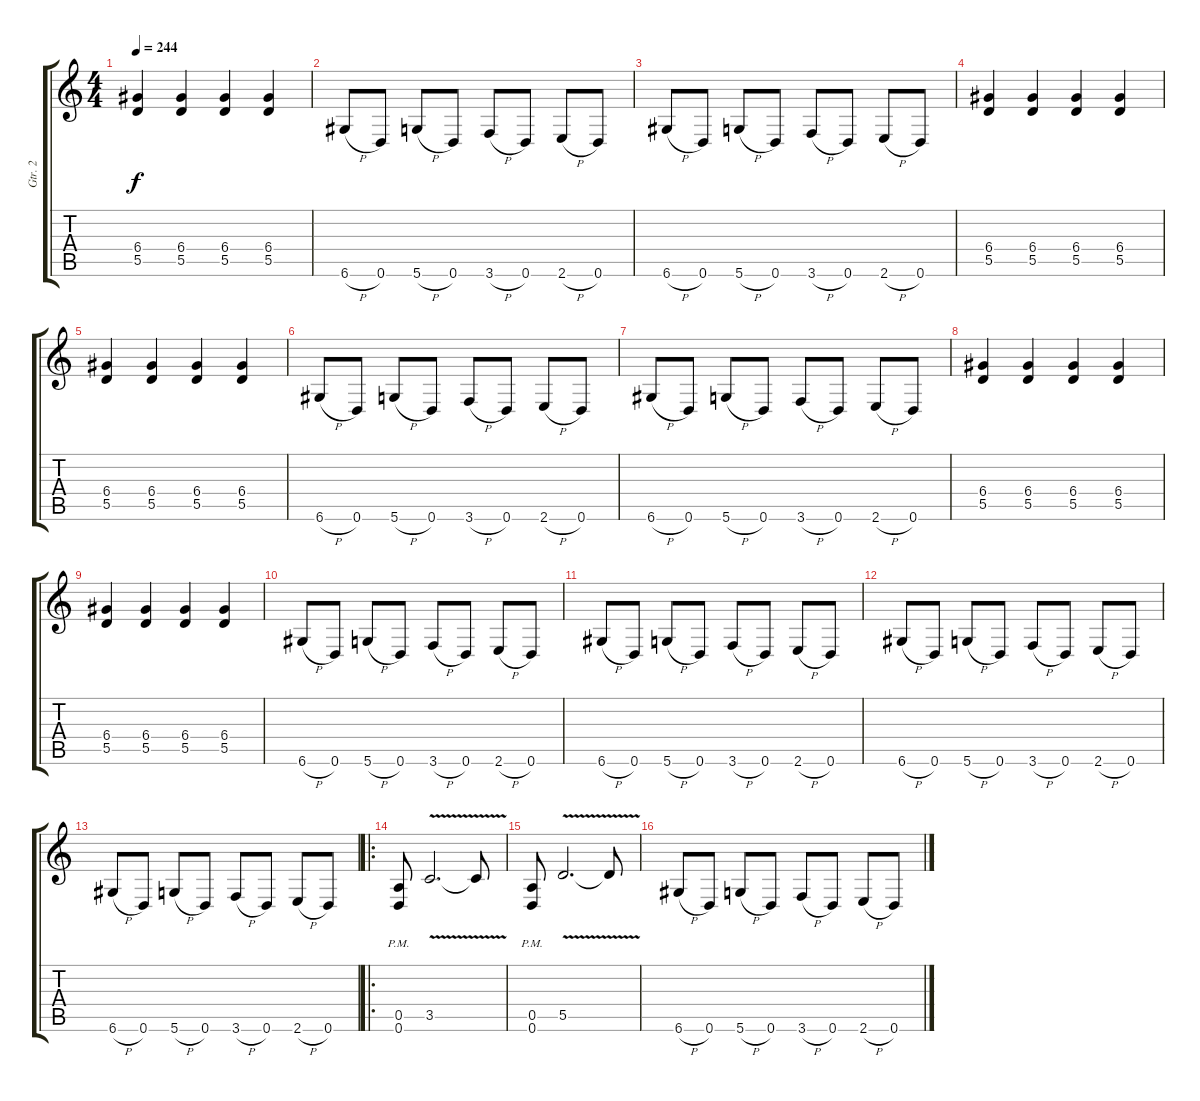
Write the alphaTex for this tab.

\track ("Gtr. 2" "Gtr. 2") {instrument distortionguitar}
\staff {score tabs}
\tuning (E4 B3 G3 D3 A2 D2) {hide}
\ts (4 4)
\tempo 244
\clef g2
\ks c
(6.4 5.5).4{dy f} (6.4 5.5).4 (6.4 5.5).4 (6.4 5.5).4 |
6.6{h}.8 0.6.8 5.6{h}.8 0.6.8 3.6{h}.8 0.6.8 2.6{h}.8 0.6.8 |
6.6{h}.8 0.6.8 5.6{h}.8 0.6.8 3.6{h}.8 0.6.8 2.6{h}.8 0.6.8 |
(6.4 5.5).4 (6.4 5.5).4 (6.4 5.5).4 (6.4 5.5).4 |
(6.4 5.5).4 (6.4 5.5).4 (6.4 5.5).4 (6.4 5.5).4 |
6.6{h}.8 0.6.8 5.6{h}.8 0.6.8 3.6{h}.8 0.6.8 2.6{h}.8 0.6.8 |
6.6{h}.8 0.6.8 5.6{h}.8 0.6.8 3.6{h}.8 0.6.8 2.6{h}.8 0.6.8 |
(6.4 5.5).4 (6.4 5.5).4 (6.4 5.5).4 (6.4 5.5).4 |
(6.4 5.5).4 (6.4 5.5).4 (6.4 5.5).4 (6.4 5.5).4 |
6.6{h}.8 0.6.8 5.6{h}.8 0.6.8 3.6{h}.8 0.6.8 2.6{h}.8 0.6.8 |
6.6{h}.8 0.6.8 5.6{h}.8 0.6.8 3.6{h}.8 0.6.8 2.6{h}.8 0.6.8 |
6.6{h}.8 0.6.8 5.6{h}.8 0.6.8 3.6{h}.8 0.6.8 2.6{h}.8 0.6.8 |
6.6{h}.8 0.6.8 5.6{h}.8 0.6.8 3.6{h}.8 0.6.8 2.6{h}.8 0.6.8 |
\ro
(0.5{pm} 0.6{pm}).8 3.5{v}.2{d} 3.5{t}.8 |
(0.5{pm} 0.6{pm}).8 5.5{v}.2{d} 5.5{t}.8 |
6.6{h}.8 0.6.8 5.6{h}.8 0.6.8 3.6{h}.8 0.6.8 2.6{h}.8 0.6.8
